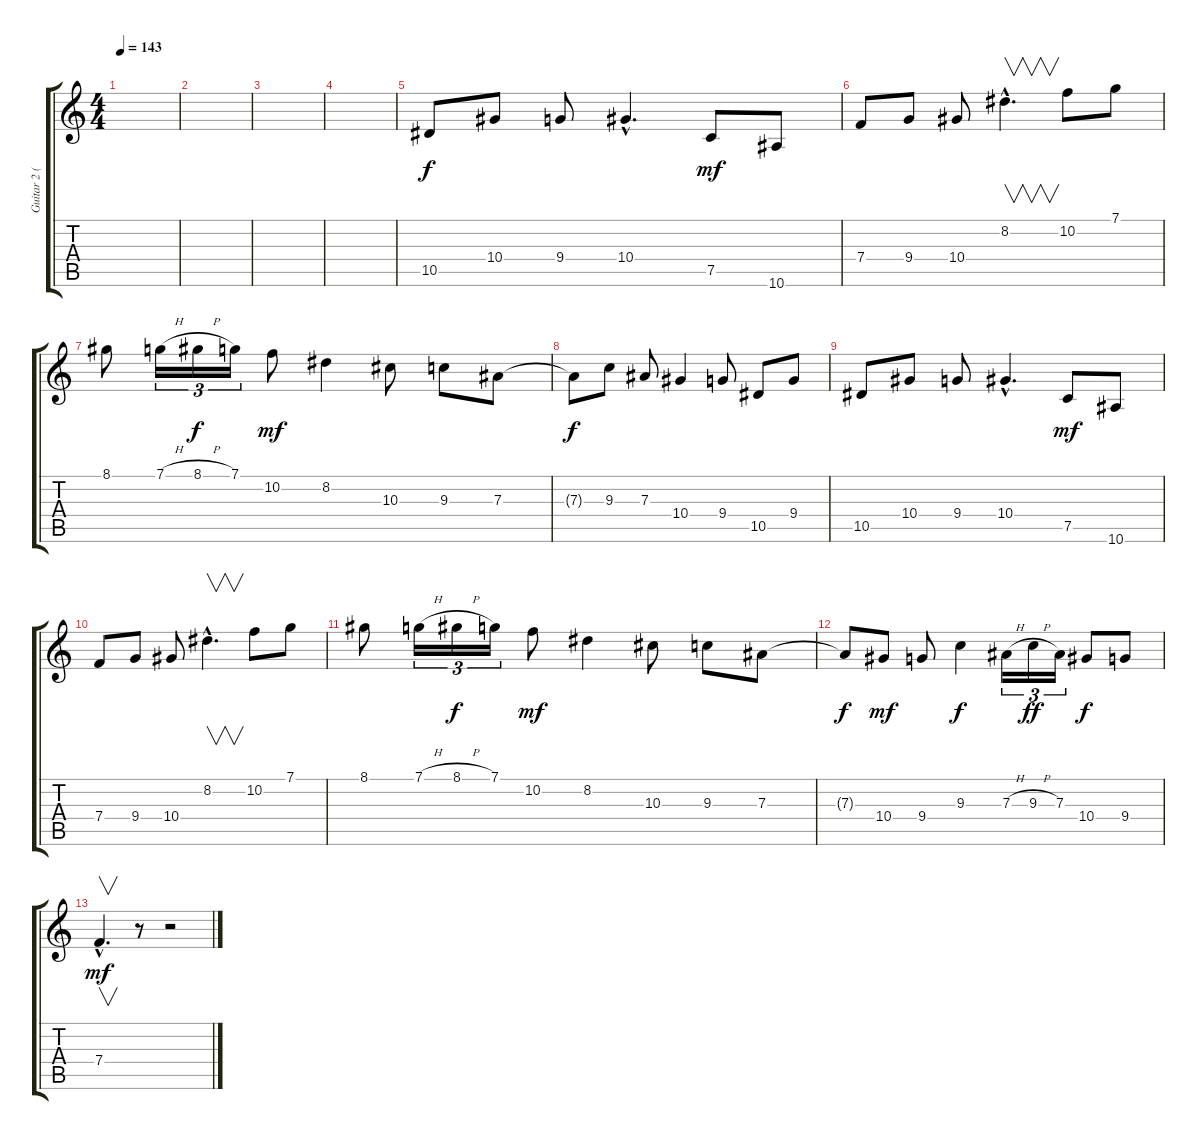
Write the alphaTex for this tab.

\track ("Guitar 2 (Lead)" "Guitar 2 (") {instrument distortionguitar}
\staff {score tabs}
\tuning (C4 G3 Eb3 Bb2 F2 C2) {hide}
\ts (4 4)
\tempo 143
\clef g2
\ks c
|
|
|
|
10.5.8{balance 12} 10.4.8 9.4.8 10.4{hac}.4{d} 7.5.8{dy mf} 10.6.8 |
7.4.8 9.4.8 10.4.8 8.2{hac}.4{v d} 10.2.8 7.1.8 |
8.1.8 7.1{h}.16{tu (3 2)} 8.1{h}.16{tu (3 2) dy f} 7.1.16{tu (3 2)} 10.2.8{dy mf} 8.2.4 10.3.8 9.3.8 7.3.8 |
7.3{t}.8{dy f} 9.3.8 7.3.8 10.4.4 9.4.8 10.5.8 9.4.8 |
10.5.8 10.4.8 9.4.8 10.4{hac}.4{d} 7.5.8{dy mf} 10.6.8 |
7.4.8 9.4.8 10.4.8 8.2{hac}.4{v d} 10.2.8 7.1.8 |
8.1.8 7.1{h}.16{tu (3 2)} 8.1{h}.16{tu (3 2) dy f} 7.1.16{tu (3 2)} 10.2.8{dy mf} 8.2.4 10.3.8 9.3.8 7.3.8 |
7.3{t}.8{dy f} 10.4.8{dy mf} 9.4.8 9.3.4{dy f} 7.3{h}.16{tu (3 2)} 9.3{h}.16{tu (3 2) dy ff} 7.3.16{tu (3 2)} 10.4.8{dy f} 9.4.8 |
7.4{hac}.4{v d dy mf} r.8 r.2
